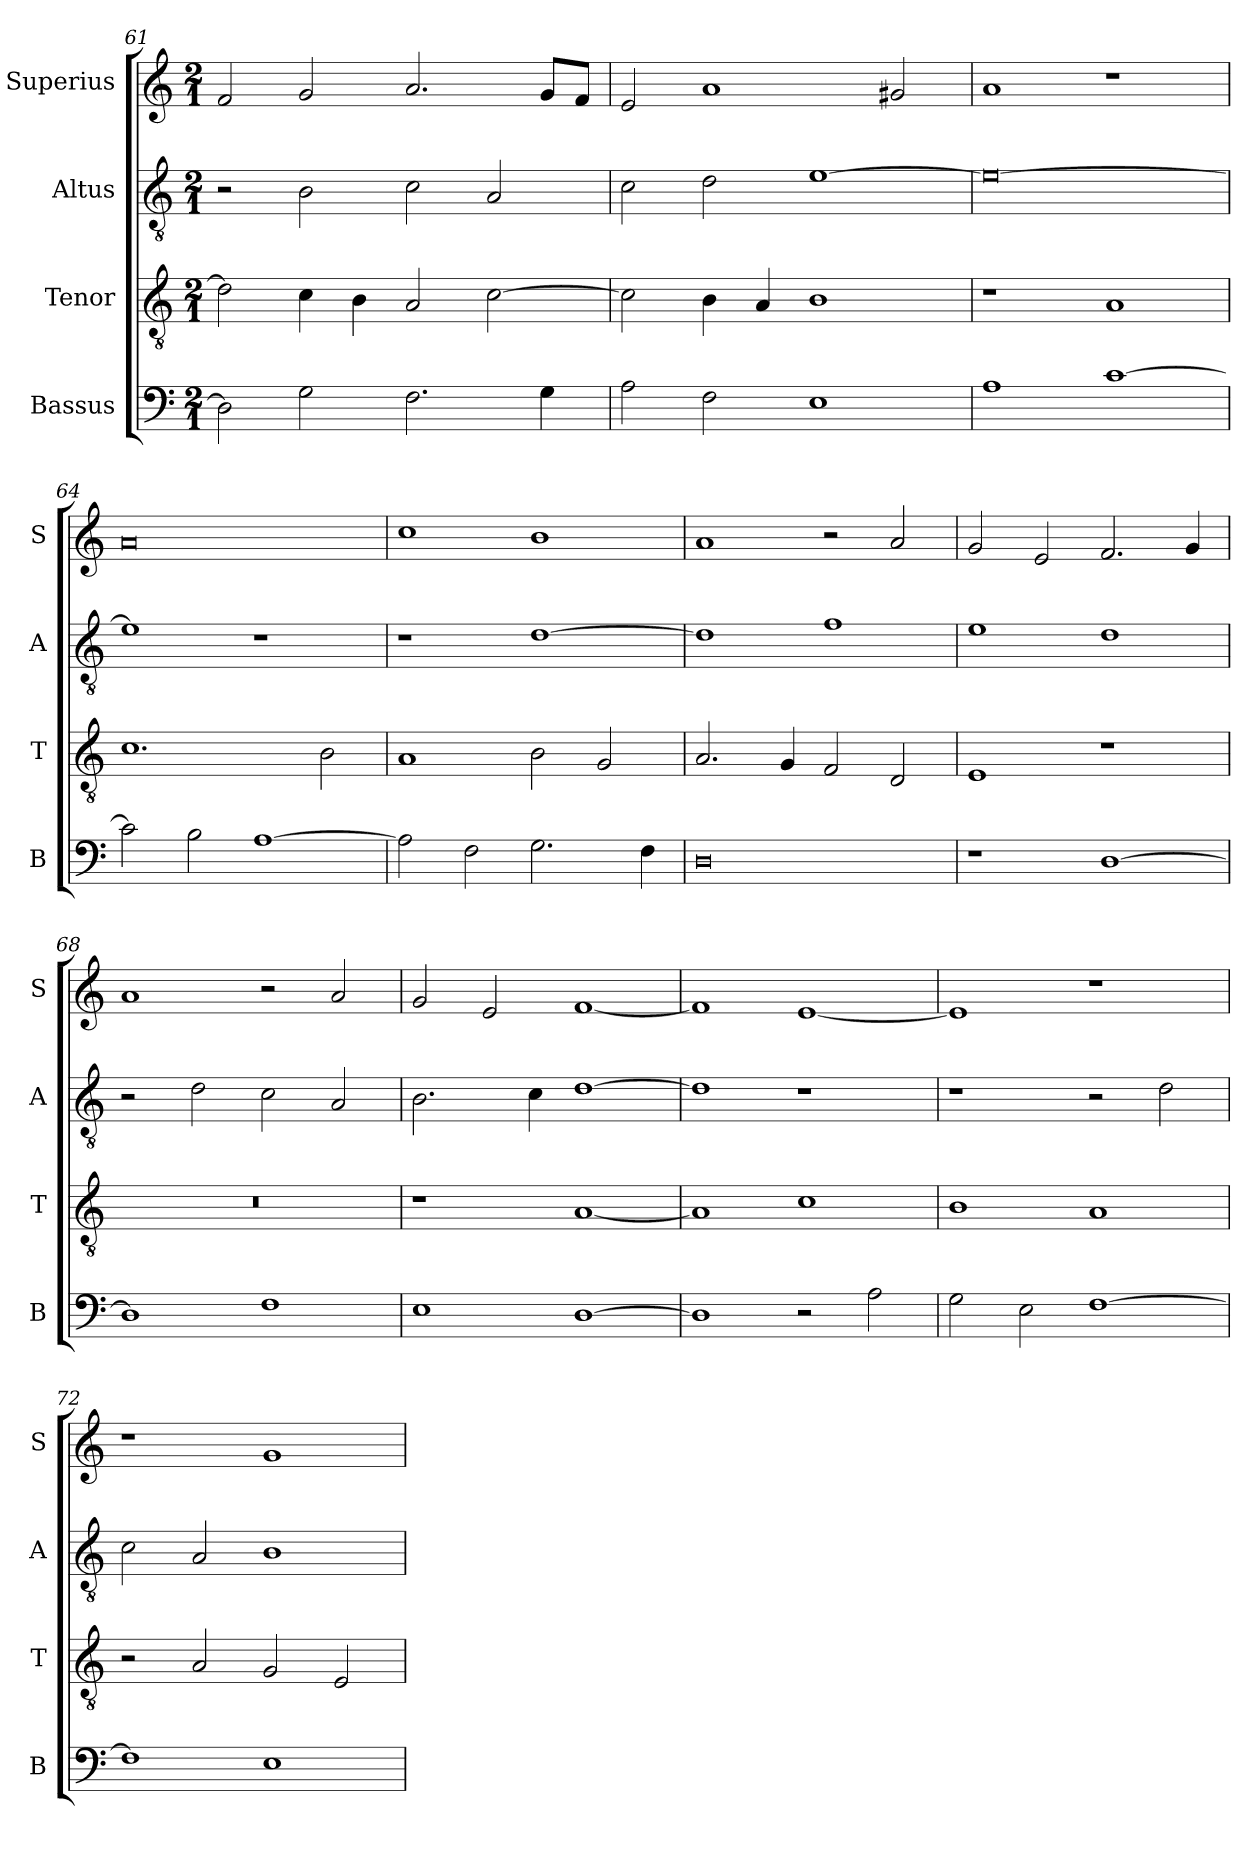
**kern	**kern	**kern	**kern
*part4	*part3	*part2	*part1
*staff4	*staff3	*staff2	*staff1
*I"Bassus	*I"Tenor	*I"Altus	*I"Superius
*I'B	*I'T	*I'A	*I'S
*clefF4	*clefGv2	*clefGv2	*clefG2
*k[]	*k[]	*k[]	*k[]
*C:	*C:	*C:	*C:
*M2/1	*M2/1	*M2/1	*M2/1
=61	=61	=61	=61
2D]	2d]	2r	2f
2G	4c	2B	2g
.	4B	.	.
2.F	2A	2c	2.a
.	[2c	2A	.
4G	.	.	8gL
.	.	.	8fJ
=62	=62	=62	=62
2A	2c]	2c	2e
2F	4B	2d	1a
.	4A	.	.
1E	1B	[1e	.
.	.	.	2g#X
=63	=63	=63	=63
1A	1r	0e_	1a
[1c	1A	.	1r
=64	=64	=64	=64
2c]	1.c	1e]	0a
2B	.	.	.
[1A	.	1r	.
.	2B	.	.
=65	=65	=65	=65
2A]	1A	1r	1cc
2F	.	.	.
2.G	2B	[1d	1b
.	2G	.	.
4F	.	.	.
=66	=66	=66	=66
0D	2.A	1d]	1a
.	4G	.	.
.	2F	1f	2r
.	2D	.	2a
=67	=67	=67	=67
1r	1E	1e	2g
.	.	.	2e
[1D	1r	1d	2.f
.	.	.	4g
=68	=68	=68	=68
1D]	0r	2r	1a
.	.	2d	.
1F	.	2c	2r
.	.	2A	2a
=69	=69	=69	=69
1E	1r	2.B	2g
.	.	.	2e
.	.	4c	.
[1D	[1A	[1d	[1f
=70	=70	=70	=70
1D]	1A]	1d]	1f]
2r	1c	1r	[1e
2A	.	.	.
=71	=71	=71	=71
2G	1B	1r	1e]
2E	.	.	.
[1F	1A	2r	1r
.	.	2d	.
=72	=72	=72	=72
1F]	2r	2c	1r
.	2A	2A	.
1E	2G	1B	1g
.	2E	.	.
=	=	=	=
*-	*-	*-	*-
